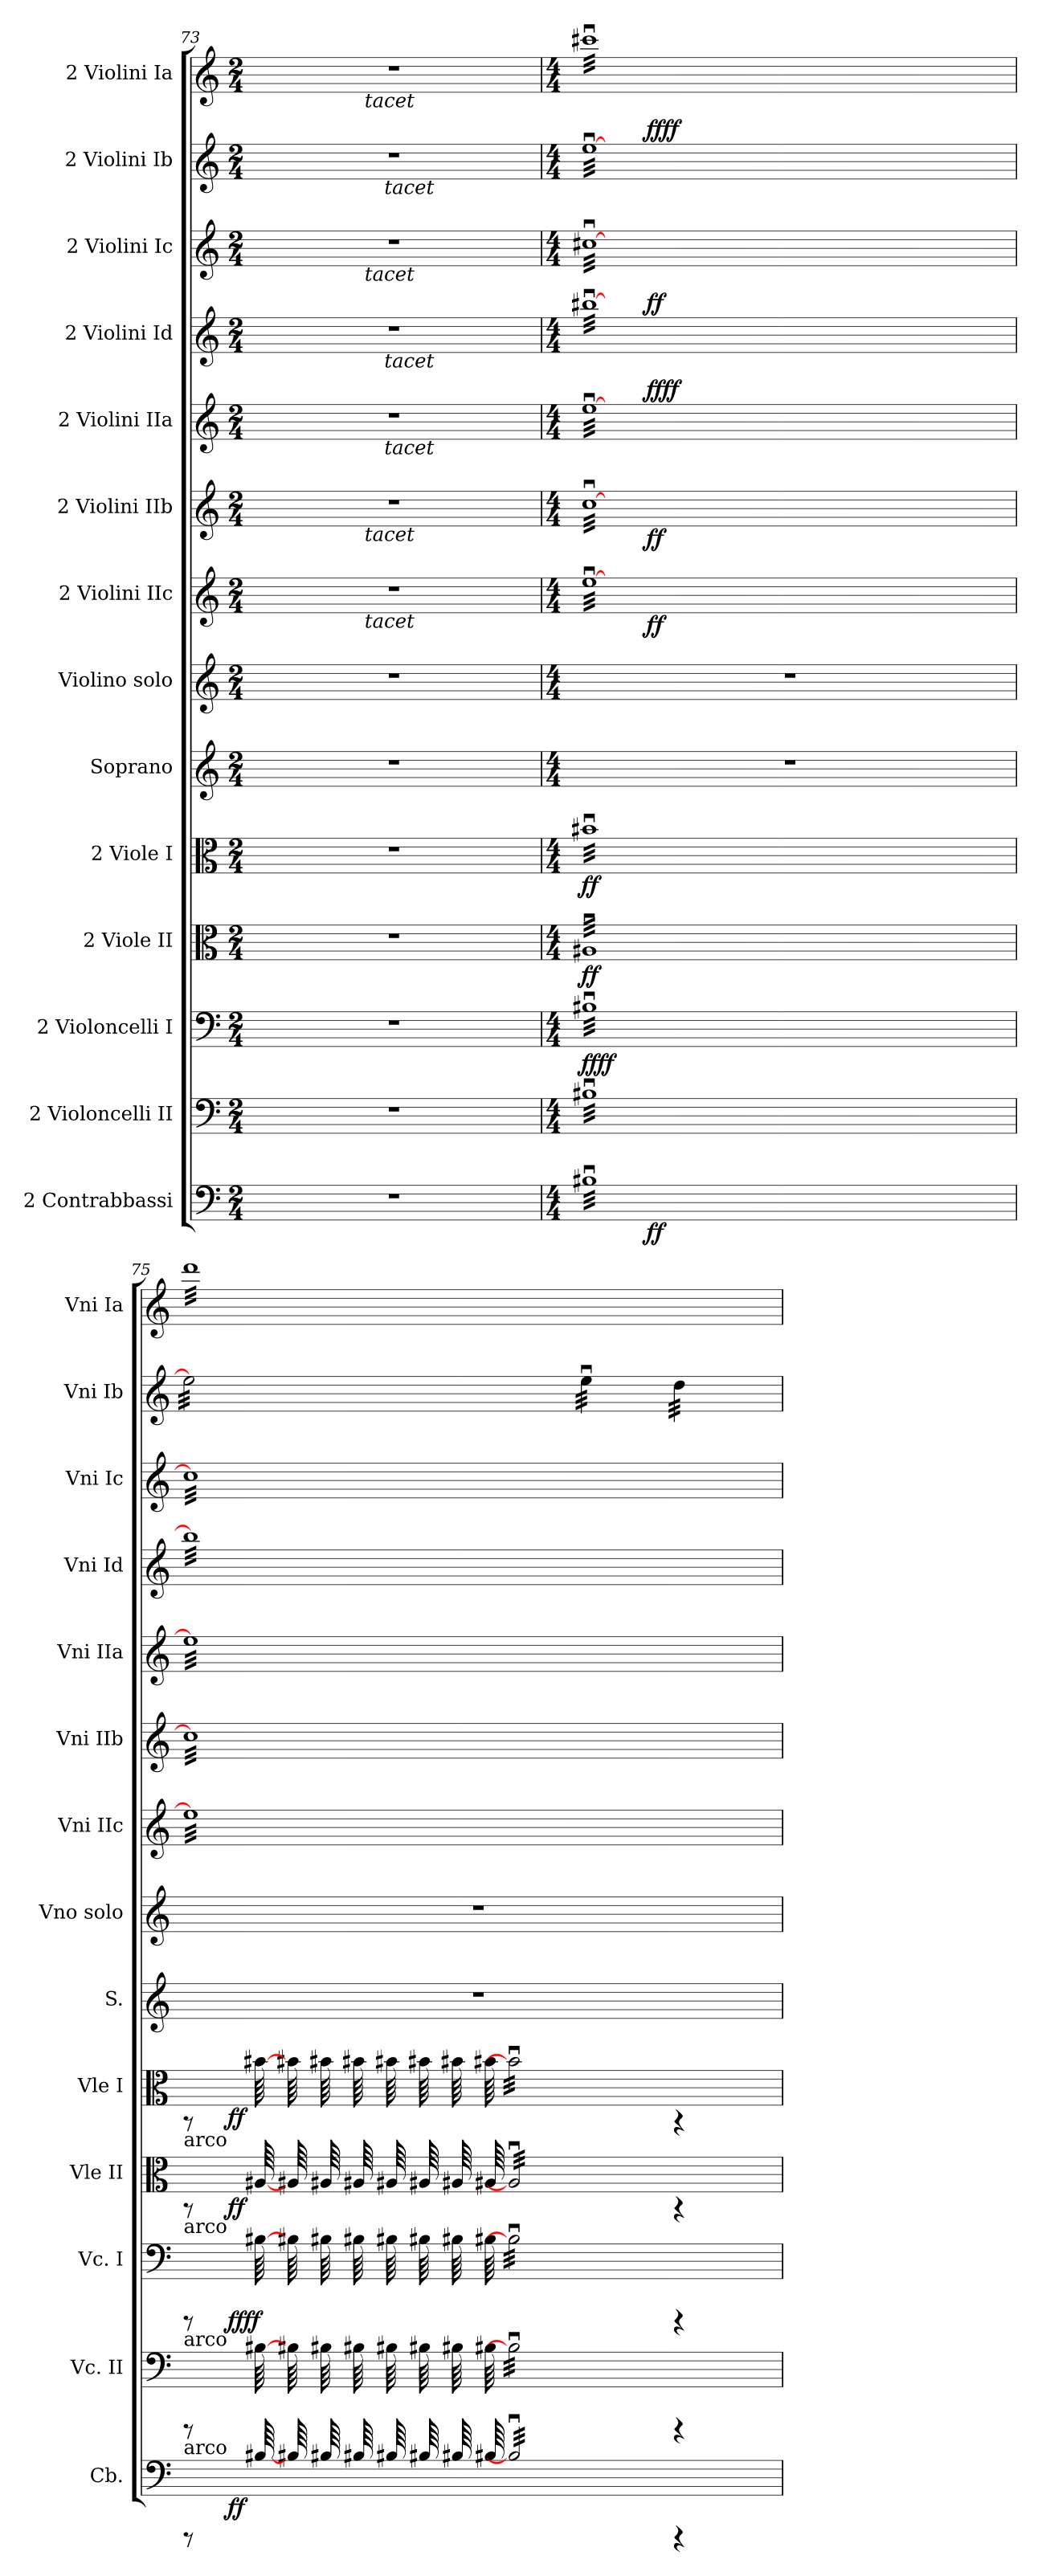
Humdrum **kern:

**kern	**dynam	**kern	**dynam	**kern	**kern	**dynam	**kern	**dynam	**kern	**kern	**kern	**dynam	**kern	**dynam	**kern	**dynam	**kern	**dynam	**kern	**kern	**dynam	**kern
*part14	*part14	*part13	*part13	*part12	*part11	*part11	*part10	*part10	*part9	*part8	*part7	*part7	*part6	*part6	*part5	*part5	*part4	*part4	*part3	*part2	*part2	*part1
*staff14	*staff14	*staff13	*staff13	*staff12	*staff11	*staff11	*staff10	*staff10	*staff9	*staff8	*staff7	*staff7	*staff6	*staff6	*staff5	*staff5	*staff4	*staff4	*staff3	*staff2	*staff2	*staff1
*I"2 Contrabbassi	*	*I"2 Violoncelli II	*	*I"2 Violoncelli I	*I"2 Viole II	*	*I"2 Viole I	*	*I"Soprano	*I"Violino solo	*I"2 Violini IIc	*	*I"2 Violini IIb	*	*I"2 Violini IIa	*	*I"2 Violini Id	*	*I"2 Violini Ic	*I"2 Violini Ib	*	*I"2 Violini Ia
*I'Cb.	*	*I'Vc. II	*	*I'Vc. I	*I'Vle II	*	*I'Vle I	*	*I'S.	*I'Vno solo	*I'Vni IIc	*	*I'Vni IIb	*	*I'Vni IIa	*	*I'Vni Id	*	*I'Vni Ic	*I'Vni Ib	*	*I'Vni Ia
*clefF4	*	*clefF4	*	*clefF4	*clefC3	*	*clefC3	*	*clefG2	*clefG2	*clefG2	*	*clefG2	*	*clefG2	*	*clefG2	*	*clefG2	*clefG2	*	*clefG2
*ITrd7c12	*	*	*	*	*	*	*	*	*	*	*	*	*	*	*	*	*	*	*	*	*	*
*k[]	*	*k[]	*	*k[]	*k[]	*	*k[]	*	*k[]	*k[]	*k[]	*	*k[]	*	*k[]	*	*k[]	*	*k[]	*k[]	*	*k[]
*C:	*	*C:	*	*C:	*C:	*	*C:	*	*C:	*C:	*C:	*	*C:	*	*C:	*	*C:	*	*C:	*C:	*	*C:
*M2/4	*	*M2/4	*	*M2/4	*M2/4	*	*M2/4	*	*M2/4	*M2/4	*M2/4	*	*M2/4	*	*M2/4	*	*M2/4	*	*M2/4	*M2/4	*	*M2/4
=73	=73	=73	=73	=73	=73	=73	=73	=73	=73	=73	=73	=73	=73	=73	=73	=73	=73	=73	=73	=73	=73	=73
*	*	*	*	*	*	*	*	*	*	*	*^	*	*^	*	*^	*	*^	*	*^	*^	*	*^
2r	.	2r	.	2r	2r	.	2r	.	2r	2r	2r	8.ryy	.	2r	8.ryy	.	2r	8ryy	.	2r	8ryy	.	2r	8.ryy	2r	8ryy	.	2r	8.ryy
.	.	.	.	.	.	.	.	.	.	.	.	.	.	.	.	.	.	16ryy	.	.	16ryy	.	.	.	.	16ryy	.	.	.
!	!	!	!	!	!	!	!	!	!	!	!	!	!	!	!	!	!	!	!	!	!	!	!	!	!	!	!	!	!LO:TX:b:i:t=tacet
!	!	!	!	!	!	!	!	!	!	!	!	!	!	!	!	!	!	!	!	!	!	!	!	!LO:TX:b:i:t=tacet	!	!	!	!	!
!	!	!	!	!	!	!	!	!	!	!	!	!	!	!	!LO:TX:b:i:t=tacet	!	!	!	!	!	!	!	!	!	!	!	!	!	!
!	!	!	!	!	!	!	!	!	!	!	!	!LO:TX:b:i:t=tacet	!	!	!	!	!	!	!	!	!	!	!	!	!	!	!	!	!
.	.	.	.	.	.	.	.	.	.	.	.	4ryy	.	.	4ryy	.	.	64ryy	.	.	64ryy	.	.	4ryy	.	64ryy	.	.	4ryy
!	!	!	!	!	!	!	!	!	!	!	!	!	!	!	!	!	!	!	!	!	!	!	!	!	!	!LO:TX:b:i:t=tacet	!	!	!
!	!	!	!	!	!	!	!	!	!	!	!	!	!	!	!	!	!	!	!	!	!LO:TX:b:i:t=tacet	!	!	!	!	!	!	!	!
!	!	!	!	!	!	!	!	!	!	!	!	!	!	!	!	!	!	!LO:TX:b:i:t=tacet	!	!	!	!	!	!	!	!	!	!	!
.	.	.	.	.	.	.	.	.	.	.	.	.	.	.	.	.	.	4ryy	.	.	4ryy	.	.	.	.	4ryy	.	.	.
.	.	.	.	.	.	.	.	.	.	.	.	16ryy	.	.	16ryy	.	.	.	.	.	.	.	.	16ryy	.	.	.	.	16ryy
.	.	.	.	.	.	.	.	.	.	.	.	.	.	.	.	.	.	32.ryy	.	.	32.ryy	.	.	.	.	32.ryy	.	.	.
*	*	*	*	*	*	*	*	*	*	*	*	*	*	*	*	*	*	*	*	*	*	*	*v	*v	*	*	*	*v	*v
=74	=74	=74	=74	=74	=74	=74	=74	=74	=74	=74	=74	=74	=74	=74	=74	=74	=74	=74	=74	=74	=74	=74	=74	=74	=74	=74	=74
*M4/4	*	*M4/4	*	*M4/4	*M4/4	*	*M4/4	*	*M4/4	*M4/4	*M4/4	*	*	*M4/4	*	*	*M4/4	*	*	*M4/4	*	*	*M4/4	*M4/4	*	*	*M4/4
*	*	*	*	*	*	*	*	*	*	*	*	*	*	*	*	*	*	*	*	*	*	*	*^	*	*	*	*^
!	!	!	!	!	!	!	!LO:TX:a:t=arco	!	!	!	!	!	!	!	!	!	!	!	!	!	!	!	!	!	!	!	!	!	!
!	!	!	!LO:DY:a	!	!	!	!	!	!	!	!	!	!	!	!	!	!	!	!	!	!	!	!	!	!	!	!	!	!
!	!	!	!LO:DY:n=1:b	!	!	!LO:DY:b	!	!LO:DY:b	!	!	!	!	!	!	!	!	!	!	!	!	!	!	!	!	!	!	!	!	!
*^	*	*	*	*	*	*	*	*	*	*	*	*	*	*	*	*	*	*	*	*	*	*	*v	*v	*	*	*	*v	*v
*tremolo	*	*	*	*	*	*	*	*	*	*	*	*	*	*	*	*	*	*	*	*	*	*	*	*	*	*	*	*
*	*	*	*tremolo	*	*	*	*	*	*	*	*	*	*	*	*	*	*	*	*	*	*	*	*	*	*	*	*	*
*	*	*	*	*	*tremolo	*	*	*	*	*	*	*	*	*	*	*	*	*	*	*	*	*	*	*	*	*	*	*
*	*	*	*	*	*	*tremolo	*	*	*	*	*	*	*	*	*	*	*	*	*	*	*	*	*	*	*	*	*	*
*	*	*	*	*	*	*	*	*tremolo	*	*	*	*	*	*	*	*	*	*	*	*	*	*	*	*	*	*	*	*
*	*	*	*	*	*	*	*	*	*	*	*	*tremolo	*	*	*	*	*	*	*	*	*	*	*	*	*	*	*	*
*	*	*	*	*	*	*	*	*	*	*	*	*	*	*	*tremolo	*	*	*	*	*	*	*	*	*	*	*	*	*
*	*	*	*	*	*	*	*	*	*	*	*	*	*	*	*	*	*	*tremolo	*	*	*	*	*	*	*	*	*	*
*	*	*	*	*	*	*	*	*	*	*	*	*	*	*	*	*	*	*	*	*	*tremolo	*	*	*	*	*	*	*
*	*	*	*	*	*	*	*	*	*	*	*	*	*	*	*	*	*	*	*	*	*	*	*	*tremolo	*	*	*	*
*	*	*	*	*	*	*	*	*	*	*	*	*	*	*	*	*	*	*	*	*	*	*	*	*	*tremolo	*	*	*
*	*	*	*	*	*	*	*	*	*	*	*	*	*	*	*	*	*	*	*	*	*	*	*	*	*	*	*	*tremolo
32BB#Xu>LLL	16ryy	.	32B#Xu>LLL	ff ff	32B#Xu>LLL	32A#Xu>LLL	ff	32b#Xu>LLL	ff	1r	1r	[>32eeu>LLL	16ryy	.	[>32ccu>LLL	16ryy	.	[>32eeu>LLL	16ryy	.	[>32bb#Xu>LLL	16ryy	.	[>32cc#Xu>LLL	[>32eeu>LLL	16ryy	.	32ccc#Xu>LLL
32BB#Xu>	.	.	32B#Xu>	.	32B#Xu>	32A#Xu>	.	32b#Xu>	.	.	.	32eeu>	.	.	32ccu>	.	.	32eeu>	.	.	32bb#Xu>	.	.	32cc#Xu>	32eeu>	.	.	32ccc#Xu>
32BB#Xu>	64ryy	.	32B#Xu>	.	32B#Xu>	32A#Xu>	.	32b#Xu>	.	.	.	32eeu>	64ryy	.	32ccu>	64ryy	.	32eeu>	64ryy	.	32bb#Xu>	64ryy	.	32cc#Xu>	32eeu>	64ryy	.	32ccc#Xu>
!	!	!LO:DY:b	!	!	!	!	!	!	!	!	!	!	!	!LO:DY:b	!	!	!LO:DY:b	!	!	!LO:DY:a	!	!	!	!	!	!	!	!
!	!	!	!	!	!	!	!	!	!	!	!	!	!	!	!	!	!	!	!	!LO:DY:n=1:b	!	!	!LO:DY:a	!	!	!	!LO:DY:a	!
!	!	!	!	!	!	!	!	!	!	!	!	!	!	!	!	!	!	!	!	!	!	!	!	!	!	!	!LO:DY:n=1:b	!
.	2ryy	ff	.	.	.	.	.	.	.	.	.	.	2ryy	ff	.	2ryy	ff	.	2ryy	ff ff	.	2ryy	ff	.	.	2ryy	ff ff	.
32BB#Xu>	.	.	32B#Xu>	.	32B#Xu>	32A#Xu>	.	32b#Xu>	.	.	.	32eeu>	.	.	32ccu>	.	.	32eeu>	.	.	32bb#Xu>	.	.	32cc#Xu>	32eeu>	.	.	32ccc#Xu>
32BB#Xu>	.	.	32B#Xu>	.	32B#Xu>	32A#Xu>	.	32b#Xu>	.	.	.	32eeu>	.	.	32ccu>	.	.	32eeu>	.	.	32bb#Xu>	.	.	32cc#Xu>	32eeu>	.	.	32ccc#Xu>
32BB#Xu>	.	.	32B#Xu>	.	32B#Xu>	32A#Xu>	.	32b#Xu>	.	.	.	32eeu>	.	.	32ccu>	.	.	32eeu>	.	.	32bb#Xu>	.	.	32cc#Xu>	32eeu>	.	.	32ccc#Xu>
32BB#Xu>	.	.	32B#Xu>	.	32B#Xu>	32A#Xu>	.	32b#Xu>	.	.	.	32eeu>	.	.	32ccu>	.	.	32eeu>	.	.	32bb#Xu>	.	.	32cc#Xu>	32eeu>	.	.	32ccc#Xu>
32BB#Xu>	.	.	32B#Xu>	.	32B#Xu>	32A#Xu>	.	32b#Xu>	.	.	.	32eeu>	.	.	32ccu>	.	.	32eeu>	.	.	32bb#Xu>	.	.	32cc#Xu>	32eeu>	.	.	32ccc#Xu>
32BB#Xu>	.	.	32B#Xu>	.	32B#Xu>	32A#Xu>	.	32b#Xu>	.	.	.	32eeu>	.	.	32ccu>	.	.	32eeu>	.	.	32bb#Xu>	.	.	32cc#Xu>	32eeu>	.	.	32ccc#Xu>
32BB#Xu>	.	.	32B#Xu>	.	32B#Xu>	32A#Xu>	.	32b#Xu>	.	.	.	32eeu>	.	.	32ccu>	.	.	32eeu>	.	.	32bb#Xu>	.	.	32cc#Xu>	32eeu>	.	.	32ccc#Xu>
32BB#Xu>	.	.	32B#Xu>	.	32B#Xu>	32A#Xu>	.	32b#Xu>	.	.	.	32eeu>	.	.	32ccu>	.	.	32eeu>	.	.	32bb#Xu>	.	.	32cc#Xu>	32eeu>	.	.	32ccc#Xu>
32BB#Xu>	.	.	32B#Xu>	.	32B#Xu>	32A#Xu>	.	32b#Xu>	.	.	.	32eeu>	.	.	32ccu>	.	.	32eeu>	.	.	32bb#Xu>	.	.	32cc#Xu>	32eeu>	.	.	32ccc#Xu>
32BB#Xu>	.	.	32B#Xu>	.	32B#Xu>	32A#Xu>	.	32b#Xu>	.	.	.	32eeu>	.	.	32ccu>	.	.	32eeu>	.	.	32bb#Xu>	.	.	32cc#Xu>	32eeu>	.	.	32ccc#Xu>
32BB#Xu>	.	.	32B#Xu>	.	32B#Xu>	32A#Xu>	.	32b#Xu>	.	.	.	32eeu>	.	.	32ccu>	.	.	32eeu>	.	.	32bb#Xu>	.	.	32cc#Xu>	32eeu>	.	.	32ccc#Xu>
32BB#Xu>	.	.	32B#Xu>	.	32B#Xu>	32A#Xu>	.	32b#Xu>	.	.	.	32eeu>	.	.	32ccu>	.	.	32eeu>	.	.	32bb#Xu>	.	.	32cc#Xu>	32eeu>	.	.	32ccc#Xu>
32BB#Xu>	.	.	32B#Xu>	.	32B#Xu>	32A#Xu>	.	32b#Xu>	.	.	.	32eeu>	.	.	32ccu>	.	.	32eeu>	.	.	32bb#Xu>	.	.	32cc#Xu>	32eeu>	.	.	32ccc#Xu>
32BB#Xu>	.	.	32B#Xu>	.	32B#Xu>	32A#Xu>	.	32b#Xu>	.	.	.	32eeu>	.	.	32ccu>	.	.	32eeu>	.	.	32bb#Xu>	.	.	32cc#Xu>	32eeu>	.	.	32ccc#Xu>
32BB#Xu>	.	.	32B#Xu>	.	32B#Xu>	32A#Xu>	.	32b#Xu>	.	.	.	32eeu>	.	.	32ccu>	.	.	32eeu>	.	.	32bb#Xu>	.	.	32cc#Xu>	32eeu>	.	.	32ccc#Xu>
32BB#Xu>	.	.	32B#Xu>	.	32B#Xu>	32A#Xu>	.	32b#Xu>	.	.	.	32eeu>	.	.	32ccu>	.	.	32eeu>	.	.	32bb#Xu>	.	.	32cc#Xu>	32eeu>	.	.	32ccc#Xu>
.	4ryy	.	.	.	.	.	.	.	.	.	.	.	4ryy	.	.	4ryy	.	.	4ryy	.	.	4ryy	.	.	.	4ryy	.	.
32BB#Xu>	.	.	32B#Xu>	.	32B#Xu>	32A#Xu>	.	32b#Xu>	.	.	.	32eeu>	.	.	32ccu>	.	.	32eeu>	.	.	32bb#Xu>	.	.	32cc#Xu>	32eeu>	.	.	32ccc#Xu>
32BB#Xu>	.	.	32B#Xu>	.	32B#Xu>	32A#Xu>	.	32b#Xu>	.	.	.	32eeu>	.	.	32ccu>	.	.	32eeu>	.	.	32bb#Xu>	.	.	32cc#Xu>	32eeu>	.	.	32ccc#Xu>
32BB#Xu>	.	.	32B#Xu>	.	32B#Xu>	32A#Xu>	.	32b#Xu>	.	.	.	32eeu>	.	.	32ccu>	.	.	32eeu>	.	.	32bb#Xu>	.	.	32cc#Xu>	32eeu>	.	.	32ccc#Xu>
32BB#Xu>	.	.	32B#Xu>	.	32B#Xu>	32A#Xu>	.	32b#Xu>	.	.	.	32eeu>	.	.	32ccu>	.	.	32eeu>	.	.	32bb#Xu>	.	.	32cc#Xu>	32eeu>	.	.	32ccc#Xu>
32BB#Xu>	.	.	32B#Xu>	.	32B#Xu>	32A#Xu>	.	32b#Xu>	.	.	.	32eeu>	.	.	32ccu>	.	.	32eeu>	.	.	32bb#Xu>	.	.	32cc#Xu>	32eeu>	.	.	32ccc#Xu>
32BB#Xu>	.	.	32B#Xu>	.	32B#Xu>	32A#Xu>	.	32b#Xu>	.	.	.	32eeu>	.	.	32ccu>	.	.	32eeu>	.	.	32bb#Xu>	.	.	32cc#Xu>	32eeu>	.	.	32ccc#Xu>
32BB#Xu>	.	.	32B#Xu>	.	32B#Xu>	32A#Xu>	.	32b#Xu>	.	.	.	32eeu>	.	.	32ccu>	.	.	32eeu>	.	.	32bb#Xu>	.	.	32cc#Xu>	32eeu>	.	.	32ccc#Xu>
32BB#Xu>	.	.	32B#Xu>	.	32B#Xu>	32A#Xu>	.	32b#Xu>	.	.	.	32eeu>	.	.	32ccu>	.	.	32eeu>	.	.	32bb#Xu>	.	.	32cc#Xu>	32eeu>	.	.	32ccc#Xu>
.	8ryy	.	.	.	.	.	.	.	.	.	.	.	8ryy	.	.	8ryy	.	.	8ryy	.	.	8ryy	.	.	.	8ryy	.	.
32BB#Xu>	.	.	32B#Xu>	.	32B#Xu>	32A#Xu>	.	32b#Xu>	.	.	.	32eeu>	.	.	32ccu>	.	.	32eeu>	.	.	32bb#Xu>	.	.	32cc#Xu>	32eeu>	.	.	32ccc#Xu>
32BB#Xu>	.	.	32B#Xu>	.	32B#Xu>	32A#Xu>	.	32b#Xu>	.	.	.	32eeu>	.	.	32ccu>	.	.	32eeu>	.	.	32bb#Xu>	.	.	32cc#Xu>	32eeu>	.	.	32ccc#Xu>
32BB#Xu>	.	.	32B#Xu>	.	32B#Xu>	32A#Xu>	.	32b#Xu>	.	.	.	32eeu>	.	.	32ccu>	.	.	32eeu>	.	.	32bb#Xu>	.	.	32cc#Xu>	32eeu>	.	.	32ccc#Xu>
32BB#Xu>	.	.	32B#Xu>	.	32B#Xu>	32A#Xu>	.	32b#Xu>	.	.	.	32eeu>	.	.	32ccu>	.	.	32eeu>	.	.	32bb#Xu>	.	.	32cc#Xu>	32eeu>	.	.	32ccc#Xu>
.	32.ryy	.	.	.	.	.	.	.	.	.	.	.	32.ryy	.	.	32.ryy	.	.	32.ryy	.	.	32.ryy	.	.	.	32.ryy	.	.
32BB#Xu>JJJ	.	.	32B#Xu>JJJ	.	32B#Xu>JJJ	32A#Xu>JJJ	.	32b#Xu>JJJ	.	.	.	32eeu>JJJ	.	.	32ccu>JJJ	.	.	32eeu>JJJ	.	.	32bb#Xu>JJJ	.	.	32cc#Xu>JJJ	32eeu>JJJ	.	.	32ccc#Xu>JJJ
=75	=75	=75	=75	=75	=75	=75	=75	=75	=75	=75	=75	=75	=75	=75	=75	=75	=75	=75	=75	=75	=75	=75	=75	=75	=75	=75	=75	=75
*	*	*	*^	*	*	*^	*	*^	*	*	*	*	*	*	*	*	*	*	*	*	*	*	*	*	*	*	*	*
!	!	!	!	!	!	!	!	!	!	!LO:TX:b:t=arco	!	!	!	!	!	!	!	!	!	!	!	!	!	!	!	!	!	!	!	!	!
!	!	!	!	!	!	!	!LO:TX:b:t=arco	!	!	!	!	!	!	!	!	!	!	!	!	!	!	!	!	!	!	!	!	!	!	!	!
!	!	!	!	!	!	!LO:TX:b:t=arco	!	!	!	!	!	!	!	!	!	!	!	!	!	!	!	!	!	!	!	!	!	!	!	!	!
!	!	!	!LO:TX:b:t=arco	!	!	!	!	!	!	!	!	!	!	!	!	!	!	!	!	!	!	!	!	!	!	!	!	!	!	!	!
*	*	*	*	*	*	*	*	*	*	*	*	*	*	*	*v	*v	*	*	*	*	*v	*v	*	*v	*v	*	*	*v	*v	*	*
*	*	*	*	*	*	*	*	*	*	*	*	*	*	*	*	*	*v	*v	*	*	*	*	*	*	*	*	*
8rCCC	16ryy	.	8rCCC	16ryy	.	8rCCC	8rAA	16ryy	.	8rAA	16ryy	.	1r	1r	32ee]LLL	.	32cc]LLL	.	32ee]LLL	.	32bb#]LLL	.	32cc#]LLL	32ee\]LLL	.	32dddLLL
.	.	.	.	.	.	.	.	.	.	.	.	.	.	.	32ee	.	32cc	.	32ee	.	32bb#	.	32cc#	32ee\	.	32ddd
.	64ryy	.	.	64ryy	.	.	.	64ryy	.	.	64ryy	.	.	.	32ee	.	32cc	.	32ee	.	32bb#	.	32cc#	32ee\	.	32ddd
!	!	!LO:DY:b	!	!	!LO:DY:a	!	!	!	!	!	!	!	!	!	!	!	!	!	!	!	!	!	!	!	!	!
!	!	!	!	!	!LO:DY:n=1:b	!	!	!	!LO:DY:b	!	!	!LO:DY:b	!	!	!	!	!	!	!	!	!	!	!	!	!	!
.	2ryy	ff	.	2ryy	ff ff	.	.	2ryy	ff	.	2ryy	ff	.	.	.	.	.	.	.	.	.	.	.	.	.	.
.	.	.	.	.	.	.	.	.	.	.	.	.	.	.	32ee	.	32cc	.	32ee	.	32bb#	.	32cc#	32ee\	.	32ddd
[<64BB#X/	.	.	[>64B#X\	.	.	[>64B#X\	[<64A#X/	.	.	[>64b#X\	.	.	.	.	32ee	.	32cc	.	32ee	.	32bb#	.	32cc#	32ee\	.	32ddd
64BB#X/	.	.	64B#X\	.	.	64B#X\	64A#X/	.	.	64b#X\	.	.	.	.	.	.	.	.	.	.	.	.	.	.	.	.
64BB#X/	.	.	64B#X\	.	.	64B#X\	64A#X/	.	.	64b#X\	.	.	.	.	32ee	.	32cc	.	32ee	.	32bb#	.	32cc#	32ee\	.	32ddd
64BB#X/	.	.	64B#X\	.	.	64B#X\	64A#X/	.	.	64b#X\	.	.	.	.	.	.	.	.	.	.	.	.	.	.	.	.
64BB#X/	.	.	64B#X\	.	.	64B#X\	64A#X/	.	.	64b#X\	.	.	.	.	32ee	.	32cc	.	32ee	.	32bb#	.	32cc#	32ee\	.	32ddd
64BB#X/	.	.	64B#X\	.	.	64B#X\	64A#X/	.	.	64b#X\	.	.	.	.	.	.	.	.	.	.	.	.	.	.	.	.
64BB#X/	.	.	64B#X\	.	.	64B#X\	64A#X/	.	.	64b#X\	.	.	.	.	32ee	.	32cc	.	32ee	.	32bb#	.	32cc#	32ee\	.	32ddd
64BB#X/	.	.	64B#X\	.	.	64B#X\	64A#X/	.	.	64b#X\	.	.	.	.	.	.	.	.	.	.	.	.	.	.	.	.
32BB#u>/]LLL	.	.	32B#u>\]LLL	.	.	32B#u>\]LLL	32A#u>/]LLL	.	.	32b#u>\]LLL	.	.	.	.	32ee	.	32cc	.	32ee	.	32bb#	.	32cc#	32ee\	.	32ddd
32BB#u>/	.	.	32B#u>\	.	.	32B#u>\	32A#u>/	.	.	32b#u>\	.	.	.	.	32ee	.	32cc	.	32ee	.	32bb#	.	32cc#	32ee\	.	32ddd
32BB#u>/	.	.	32B#u>\	.	.	32B#u>\	32A#u>/	.	.	32b#u>\	.	.	.	.	32ee	.	32cc	.	32ee	.	32bb#	.	32cc#	32ee\	.	32ddd
32BB#u>/	.	.	32B#u>\	.	.	32B#u>\	32A#u>/	.	.	32b#u>\	.	.	.	.	32ee	.	32cc	.	32ee	.	32bb#	.	32cc#	32ee\	.	32ddd
32BB#u>/	.	.	32B#u>\	.	.	32B#u>\	32A#u>/	.	.	32b#u>\	.	.	.	.	32ee	.	32cc	.	32ee	.	32bb#	.	32cc#	32ee\	.	32ddd
32BB#u>/	.	.	32B#u>\	.	.	32B#u>\	32A#u>/	.	.	32b#u>\	.	.	.	.	32ee	.	32cc	.	32ee	.	32bb#	.	32cc#	32ee\	.	32ddd
32BB#u>/	.	.	32B#u>\	.	.	32B#u>\	32A#u>/	.	.	32b#u>\	.	.	.	.	32ee	.	32cc	.	32ee	.	32bb#	.	32cc#	32ee\	.	32ddd
32BB#u>/	.	.	32B#u>\	.	.	32B#u>\	32A#u>/	.	.	32b#u>\	.	.	.	.	32ee	.	32cc	.	32ee	.	32bb#	.	32cc#	32ee\JJJ	.	32ddd
32BB#u>/	.	.	32B#u>\	.	.	32B#u>\	32A#u>/	.	.	32b#u>\	.	.	.	.	32ee	.	32cc	.	32ee	.	32bb#	.	32cc#	32eeu>\LLL	.	32ddd
32BB#u>/	.	.	32B#u>\	.	.	32B#u>\	32A#u>/	.	.	32b#u>\	.	.	.	.	32ee	.	32cc	.	32ee	.	32bb#	.	32cc#	32eeu>\	.	32ddd
32BB#u>/	.	.	32B#u>\	.	.	32B#u>\	32A#u>/	.	.	32b#u>\	.	.	.	.	32ee	.	32cc	.	32ee	.	32bb#	.	32cc#	32eeu>\	.	32ddd
.	4ryy	.	.	4ryy	.	.	.	4ryy	.	.	4ryy	.	.	.	.	.	.	.	.	.	.	.	.	.	.	.
32BB#u>/	.	.	32B#u>\	.	.	32B#u>\	32A#u>/	.	.	32b#u>\	.	.	.	.	32ee	.	32cc	.	32ee	.	32bb#	.	32cc#	32eeu>\	.	32ddd
32BB#u>/	.	.	32B#u>\	.	.	32B#u>\	32A#u>/	.	.	32b#u>\	.	.	.	.	32ee	.	32cc	.	32ee	.	32bb#	.	32cc#	32eeu>\	.	32ddd
32BB#u>/	.	.	32B#u>\	.	.	32B#u>\	32A#u>/	.	.	32b#u>\	.	.	.	.	32ee	.	32cc	.	32ee	.	32bb#	.	32cc#	32eeu>\	.	32ddd
32BB#u>/	.	.	32B#u>\	.	.	32B#u>\	32A#u>/	.	.	32b#u>\	.	.	.	.	32ee	.	32cc	.	32ee	.	32bb#	.	32cc#	32eeu>\	.	32ddd
32BB#u>/JJJ	.	.	32B#u>\JJJ	.	.	32B#u>\JJJ	32A#u>/JJJ	.	.	32b#u>\JJJ	.	.	.	.	32ee	.	32cc	.	32ee	.	32bb#	.	32cc#	32eeu>\JJJ	.	32ddd
*	*	*	*	*	*	*	*	*	*	*Xtremolo	*	*	*	*	*	*	*	*	*	*	*	*	*	*	*	*
*	*	*	*	*	*	*	*Xtremolo	*	*	*	*	*	*	*	*	*	*	*	*	*	*	*	*	*	*	*
*	*	*	*	*	*	*Xtremolo	*	*	*	*	*	*	*	*	*	*	*	*	*	*	*	*	*	*	*	*
*	*	*	*Xtremolo	*	*	*	*	*	*	*	*	*	*	*	*	*	*	*	*	*	*	*	*	*	*	*
*Xtremolo	*	*	*	*	*	*	*	*	*	*	*	*	*	*	*	*	*	*	*	*	*	*	*	*	*	*
4rCCC	.	.	4rCCC	.	.	4rCCC	4rAA	.	.	4rAA	.	.	.	.	32ee	.	32cc	.	32ee	.	32bb#	.	32cc#	32dd\LLL	.	32ddd
.	.	.	.	.	.	.	.	.	.	.	.	.	.	.	32ee	.	32cc	.	32ee	.	32bb#	.	32cc#	32dd\	.	32ddd
.	.	.	.	.	.	.	.	.	.	.	.	.	.	.	32ee	.	32cc	.	32ee	.	32bb#	.	32cc#	32dd\	.	32ddd
.	8ryy	.	.	8ryy	.	.	.	8ryy	.	.	8ryy	.	.	.	.	.	.	.	.	.	.	.	.	.	.	.
.	.	.	.	.	.	.	.	.	.	.	.	.	.	.	32ee	.	32cc	.	32ee	.	32bb#	.	32cc#	32dd\	.	32ddd
.	.	.	.	.	.	.	.	.	.	.	.	.	.	.	32ee	.	32cc	.	32ee	.	32bb#	.	32cc#	32dd\	.	32ddd
.	.	.	.	.	.	.	.	.	.	.	.	.	.	.	32ee	.	32cc	.	32ee	.	32bb#	.	32cc#	32dd\	.	32ddd
.	.	.	.	.	.	.	.	.	.	.	.	.	.	.	32ee	.	32cc	.	32ee	.	32bb#	.	32cc#	32dd\	.	32ddd
.	32.ryy	.	.	32.ryy	.	.	.	32.ryy	.	.	32.ryy	.	.	.	.	.	.	.	.	.	.	.	.	.	.	.
.	.	.	.	.	.	.	.	.	.	.	.	.	.	.	32eeJJJ	.	32ccJJJ	.	32eeJJJ	.	32bb#JJJ	.	32cc#JJJ	32dd\JJJ	.	32dddJJJ
*	*	*	*	*	*	*	*	*	*	*	*	*	*	*	*	*	*	*	*	*	*	*	*	*	*	*Xtremolo
*	*	*	*	*	*	*	*	*	*	*	*	*	*	*	*	*	*	*	*	*	*	*	*	*Xtremolo	*	*
*	*	*	*	*	*	*	*	*	*	*	*	*	*	*	*	*	*	*	*	*	*	*	*Xtremolo	*	*	*
*	*	*	*	*	*	*	*	*	*	*	*	*	*	*	*	*	*	*	*	*	*Xtremolo	*	*	*	*	*
*	*	*	*	*	*	*	*	*	*	*	*	*	*	*	*	*	*	*	*Xtremolo	*	*	*	*	*	*	*
*	*	*	*	*	*	*	*	*	*	*	*	*	*	*	*	*	*Xtremolo	*	*	*	*	*	*	*	*	*
*	*	*	*	*	*	*	*	*	*	*	*	*	*	*	*Xtremolo	*	*	*	*	*	*	*	*	*	*	*
*v	*v	*	*	*	*	*	*v	*v	*	*v	*v	*	*	*	*	*	*	*	*	*	*	*	*	*	*	*
*	*	*v	*v	*	*	*	*	*	*	*	*	*	*	*	*	*	*	*	*	*	*	*	*
=	=	=	=	=	=	=	=	=	=	=	=	=	=	=	=	=	=	=	=	=	=	=
*-	*-	*-	*-	*-	*-	*-	*-	*-	*-	*-	*-	*-	*-	*-	*-	*-	*-	*-	*-	*-	*-	*-
